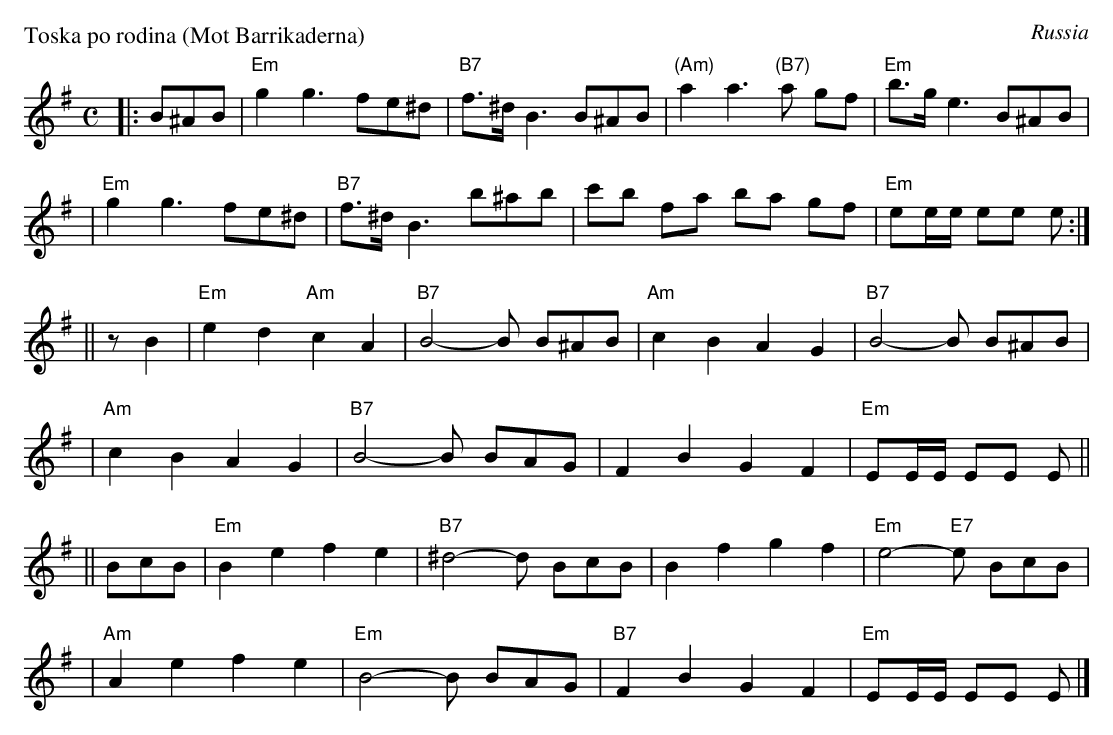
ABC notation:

X:1
P: Toska po rodina (Mot Barrikaderna)
O: Russia
M: C
L: 1/8
K: Em
|: B^AB \
| "Em"g2 g3 fe^d | "B7"f>^d B3 B^AB | "(Am)"a2 a3 "(B7)"a gf | "Em"b>g e3 B^AB |
| "Em"g2 g3 fe^d | "B7"f>^d B3 b^ab | c'b fa ba gf | "Em"ee/e/ ee e :|
|| z B2 \
| "Em"e2 d2 "Am"c2 A2 | "B7"B4- B B^AB | "Am"c2 B2 A2 G2 | "B7"B4- B B^AB |
| "Am"c2 B2 A2 G2 | "B7"B4- B BAG | F2 B2 G2 F2 | "Em"EE/E/ EE E ||
|| BcB \
| "Em"B2 e2 f2 e2 | "B7"^d4- d BcB | B2 f2 g2 f2 | "Em"e4- "E7"e BcB |
| "Am"A2 e2 f2 e2 | "Em"B4- B BAG | "B7"F2 B2 G2 F2 | "Em"EE/E/ EE E |]
